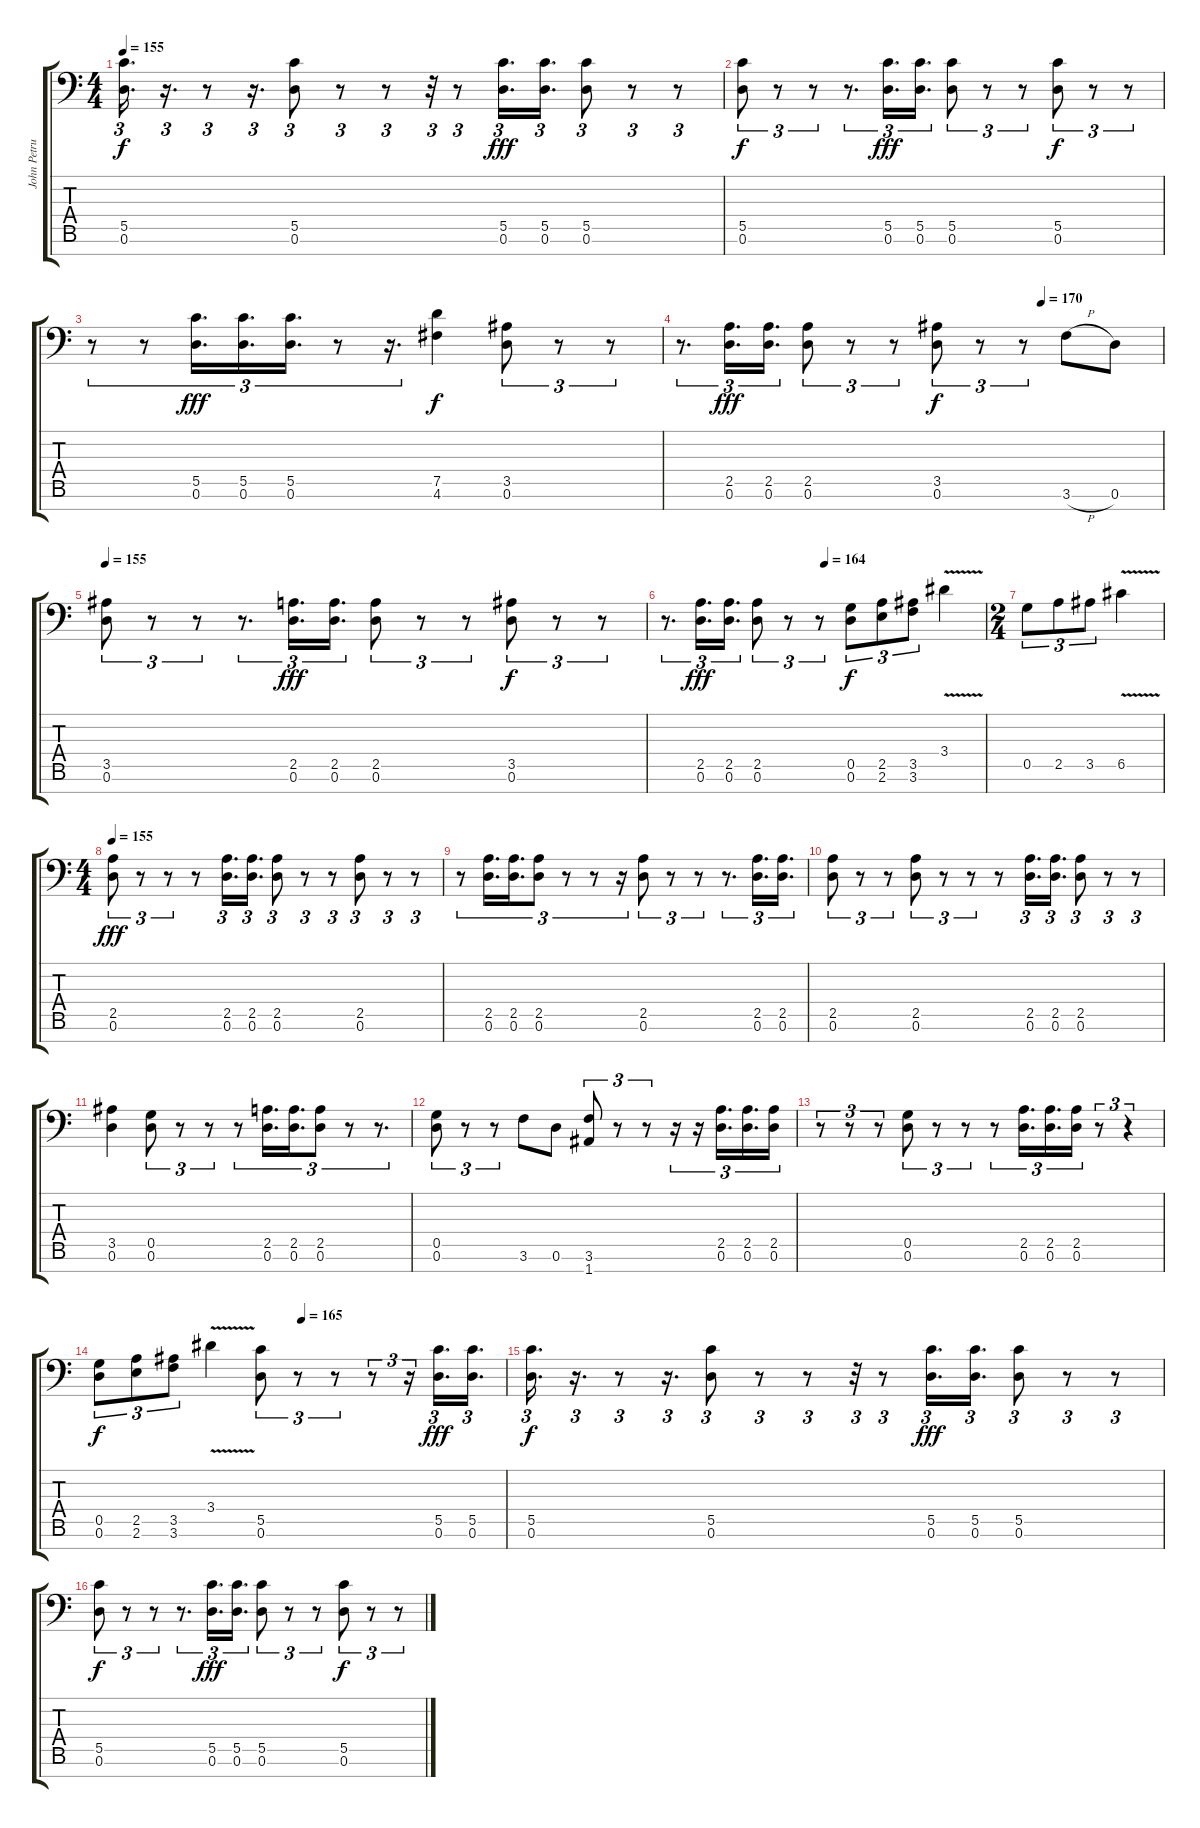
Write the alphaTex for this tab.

\track ("John Petrucci" "John Petru") {instrument distortionguitar}
\staff {score tabs}
\tuning (D4 A3 F3 C3 G2 D2 A1) {hide}
\ts (4 4)
\tempo 155
\clef f4
\ks c
(5.5 0.6).16{d tu (3 2) dy f} r.16{d tu (3 2)} r.8{tu (3 2)} r.16{d tu (3 2)} (5.5 0.6).8{tu (3 2)} r.8{tu (3 2)} r.8{tu (3 2)} r.32{tu (3 2)} r.8{tu (3 2)} (5.5 0.6).16{d tu (3 2) dy fff} (5.5 0.6).16{d tu (3 2)} (5.5 0.6).8{tu (3 2)} r.8{tu (3 2)} r.8{tu (3 2)} |
(5.5 0.6).8{tu (3 2) dy f} r.8{tu (3 2)} r.8{tu (3 2)} r.8{d tu (3 2)} (5.5 0.6).16{d tu (3 2) dy fff} (5.5 0.6).16{d tu (3 2)} (5.5 0.6).8{tu (3 2)} r.8{tu (3 2)} r.8{tu (3 2)} (5.5 0.6).8{tu (3 2) dy f} r.8{tu (3 2)} r.8{tu (3 2)} |
r.8{tu (3 2)} r.8{tu (3 2)} (5.5 0.6).16{d tu (3 2) dy fff} (5.5 0.6).16{d tu (3 2)} (5.5 0.6).16{d tu (3 2)} r.8{tu (3 2)} r.16{d tu (3 2)} (7.5 4.6).4{dy f} (3.5 0.6).8{tu (3 2)} r.8{tu (3 2)} r.8{tu (3 2)} |
\tempo (170 0.75)
r.8{d tu (3 2)} (2.5 0.6).16{d tu (3 2) dy fff} (2.5 0.6).16{d tu (3 2)} (2.5 0.6).8{tu (3 2)} r.8{tu (3 2)} r.8{tu (3 2)} (3.5 0.6).8{tu (3 2) dy f} r.8{tu (3 2)} r.8{tu (3 2)} 3.6{h}.8 0.6.8 |
\tempo 155
(3.5 0.6).8{tu (3 2)} r.8{tu (3 2)} r.8{tu (3 2)} r.8{d tu (3 2)} (2.5 0.6).16{d tu (3 2) dy fff} (2.5 0.6).16{d tu (3 2)} (2.5 0.6).8{tu (3 2)} r.8{tu (3 2)} r.8{tu (3 2)} (3.5 0.6).8{tu (3 2) dy f} r.8{tu (3 2)} r.8{tu (3 2)} |
\tempo (164 0.5)
r.8{d tu (3 2)} (2.5 0.6).16{d tu (3 2) dy fff} (2.5 0.6).16{d tu (3 2)} (2.5 0.6).8{tu (3 2)} r.8{tu (3 2)} r.8{tu (3 2)} (0.5 0.6).8{tu (3 2) dy f} (2.5 2.6).8{tu (3 2)} (3.5 3.6).8{tu (3 2)} 3.4{v}.4 |
\ts (2 4)
0.5.8{tu (3 2)} 2.5.8{tu (3 2)} 3.5.8{tu (3 2)} 6.5{v}.4 |
\ts (4 4)
\tempo 155
(2.5 0.6).8{tu (3 2) dy fff volume 13} r.8{tu (3 2)} r.8{tu (3 2)} r.8 (2.5 0.6).16{d tu (3 2)} (2.5 0.6).16{d tu (3 2)} (2.5 0.6).8{tu (3 2)} r.8{tu (3 2)} r.8{tu (3 2)} (2.5 0.6).8{tu (3 2)} r.8{tu (3 2)} r.8{tu (3 2)} |
r.8{tu (3 2)} (2.5 0.6).16{d tu (3 2)} (2.5 0.6).16{d tu (3 2)} (2.5 0.6).8{tu (3 2)} r.8{tu (3 2)} r.8{tu (3 2)} r.16{tu (3 2)} (2.5 0.6).8{tu (3 2)} r.8{tu (3 2)} r.8{tu (3 2)} r.8{d tu (3 2)} (2.5 0.6).16{d tu (3 2)} (2.5 0.6).16{d tu (3 2)} |
(2.5 0.6).8{tu (3 2)} r.8{tu (3 2)} r.8{tu (3 2)} (2.5 0.6).8{tu (3 2)} r.8{tu (3 2)} r.8{tu (3 2)} r.8 (2.5 0.6).16{d tu (3 2)} (2.5 0.6).16{d tu (3 2)} (2.5 0.6).8{tu (3 2)} r.8{tu (3 2)} r.8{tu (3 2)} |
(3.5 0.6).4 (0.5 0.6).8{tu (3 2)} r.8{tu (3 2)} r.8{tu (3 2)} r.8{tu (3 2)} (2.5 0.6).16{d tu (3 2)} (2.5 0.6).16{d tu (3 2)} (2.5 0.6).8{tu (3 2)} r.8{tu (3 2)} r.8{d tu (3 2)} |
(0.5 0.6).8{tu (3 2)} r.8{tu (3 2)} r.8{tu (3 2)} 3.6.8 0.6.8 (3.6 1.7).8{tu (3 2)} r.8{tu (3 2)} r.8{tu (3 2)} r.16{tu (3 2)} r.16{tu (3 2)} (2.5 0.6).16{d tu (3 2)} (2.5 0.6).16{d tu (3 2)} (2.5 0.6).16{tu (3 2)} |
r.8{tu (3 2)} r.8{tu (3 2)} r.8{tu (3 2)} (0.5 0.6).8{tu (3 2)} r.8{tu (3 2)} r.8{tu (3 2)} r.8{tu (3 2)} (2.5 0.6).16{d tu (3 2)} (2.5 0.6).16{d tu (3 2)} (2.5 0.6).16{tu (3 2)} r.8{tu (3 2)} r.4{tu (3 2)} |
\tempo (165 0.5)
(0.5 0.6).8{tu (3 2) dy f} (2.5 2.6).8{tu (3 2)} (3.5 3.6).8{tu (3 2)} 3.4{v}.4 (5.5 0.6).8{tu (3 2)} r.8{tu (3 2)} r.8{tu (3 2)} r.8{tu (3 2)} r.16{tu (3 2)} (5.5 0.6).16{d tu (3 2) dy fff} (5.5 0.6).16{d tu (3 2)} |
(5.5 0.6).16{d tu (3 2) dy f} r.16{d tu (3 2)} r.8{tu (3 2)} r.16{d tu (3 2)} (5.5 0.6).8{tu (3 2)} r.8{tu (3 2)} r.8{tu (3 2)} r.32{tu (3 2)} r.8{tu (3 2)} (5.5 0.6).16{d tu (3 2) dy fff} (5.5 0.6).16{d tu (3 2)} (5.5 0.6).8{tu (3 2)} r.8{tu (3 2)} r.8{tu (3 2)} |
(5.5 0.6).8{tu (3 2) dy f} r.8{tu (3 2)} r.8{tu (3 2)} r.8{d tu (3 2)} (5.5 0.6).16{d tu (3 2) dy fff} (5.5 0.6).16{d tu (3 2)} (5.5 0.6).8{tu (3 2)} r.8{tu (3 2)} r.8{tu (3 2)} (5.5 0.6).8{tu (3 2) dy f} r.8{tu (3 2)} r.8{tu (3 2)}
